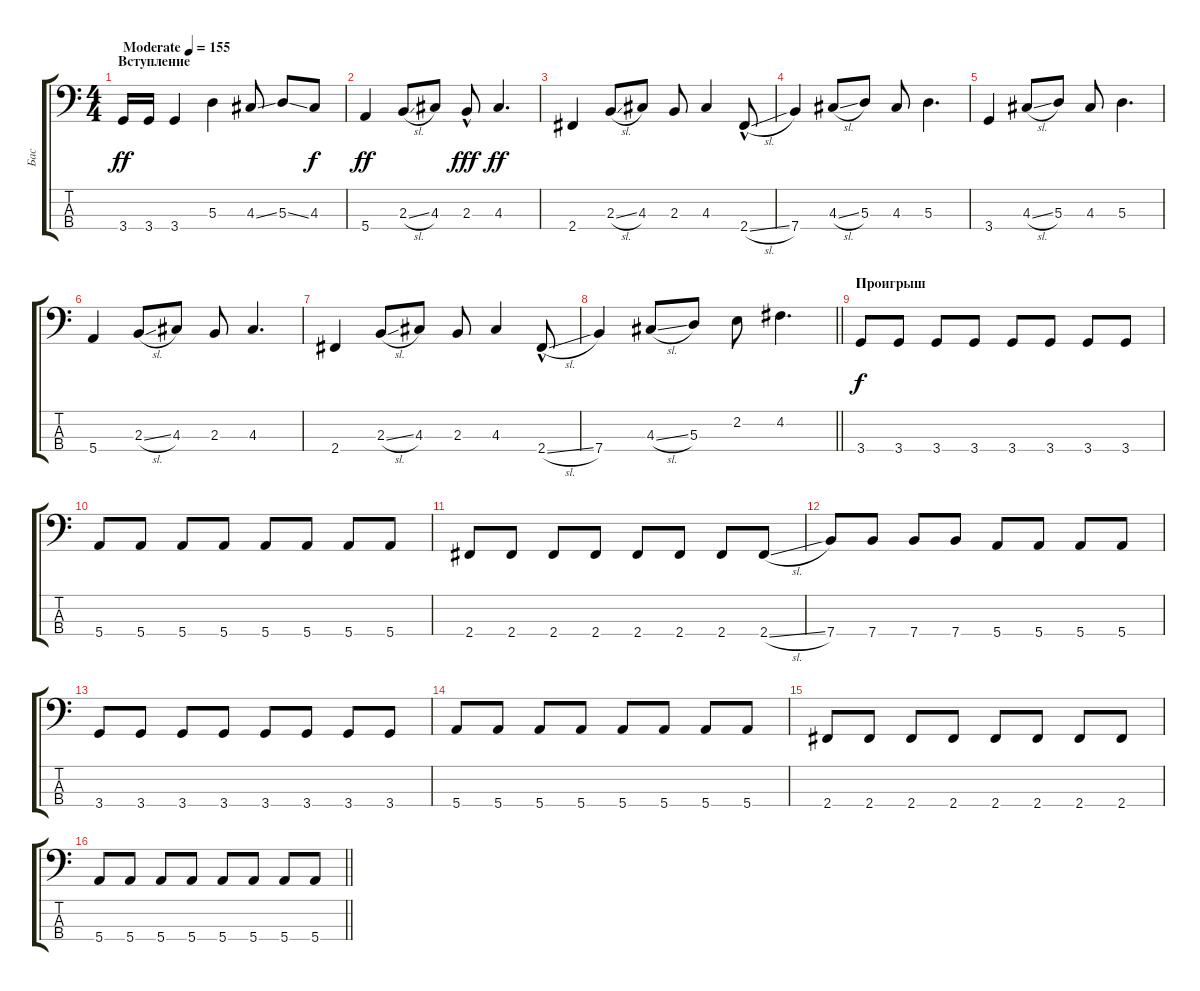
\track ("Бас" "Бас") {instrument electricbassfinger}
\staff {score tabs}
\tuning (G2 D2 A1 E1) {hide}
\ts (4 4)
\section ("" "Вступление")
\tempo (155 "Moderate")
\clef f4
\ks c
3.4.16{dy ff instrument electricbassfinger} 3.4.16 3.4.4 5.3.4 4.3{ss}.8 5.3{ss}.8 4.3.8{dy f} |
5.4.4{dy ff} 2.3{sl}.8 4.3.8 2.3{hac}.8{dy fff} 4.3.4{d dy ff} |
2.4.4 2.3{sl}.8 4.3.8 2.3.8 4.3.4 2.4{sl hac}.8 |
7.4.4 4.3{sl}.8 5.3.8 4.3.8 5.3.4{d} |
3.4.4 4.3{sl}.8 5.3.8 4.3.8 5.3.4{d} |
5.4.4 2.3{sl}.8 4.3.8 2.3.8 4.3.4{d} |
2.4.4 2.3{sl}.8 4.3.8 2.3.8 4.3.4 2.4{sl hac}.8 |
\barLineRight lightlight
7.4.4 4.3{sl}.8 5.3.8 2.2.8 4.2.4{d} |
\section ("" "Проигрыш")
3.4.8{dy f} 3.4.8 3.4.8 3.4.8 3.4.8 3.4.8 3.4.8 3.4.8 |
5.4.8 5.4.8 5.4.8 5.4.8 5.4.8 5.4.8 5.4.8 5.4.8 |
2.4.8 2.4.8 2.4.8 2.4.8 2.4.8 2.4.8 2.4.8 2.4{sl}.8 |
7.4.8 7.4.8 7.4.8 7.4.8 5.4.8 5.4.8 5.4.8 5.4.8 |
3.4.8 3.4.8 3.4.8 3.4.8 3.4.8 3.4.8 3.4.8 3.4.8 |
5.4.8 5.4.8 5.4.8 5.4.8 5.4.8 5.4.8 5.4.8 5.4.8 |
2.4.8 2.4.8 2.4.8 2.4.8 2.4.8 2.4.8 2.4.8 2.4.8 |
\barLineRight lightlight
5.4.8 5.4.8 5.4.8 5.4.8 5.4.8 5.4.8 5.4.8 5.4.8
